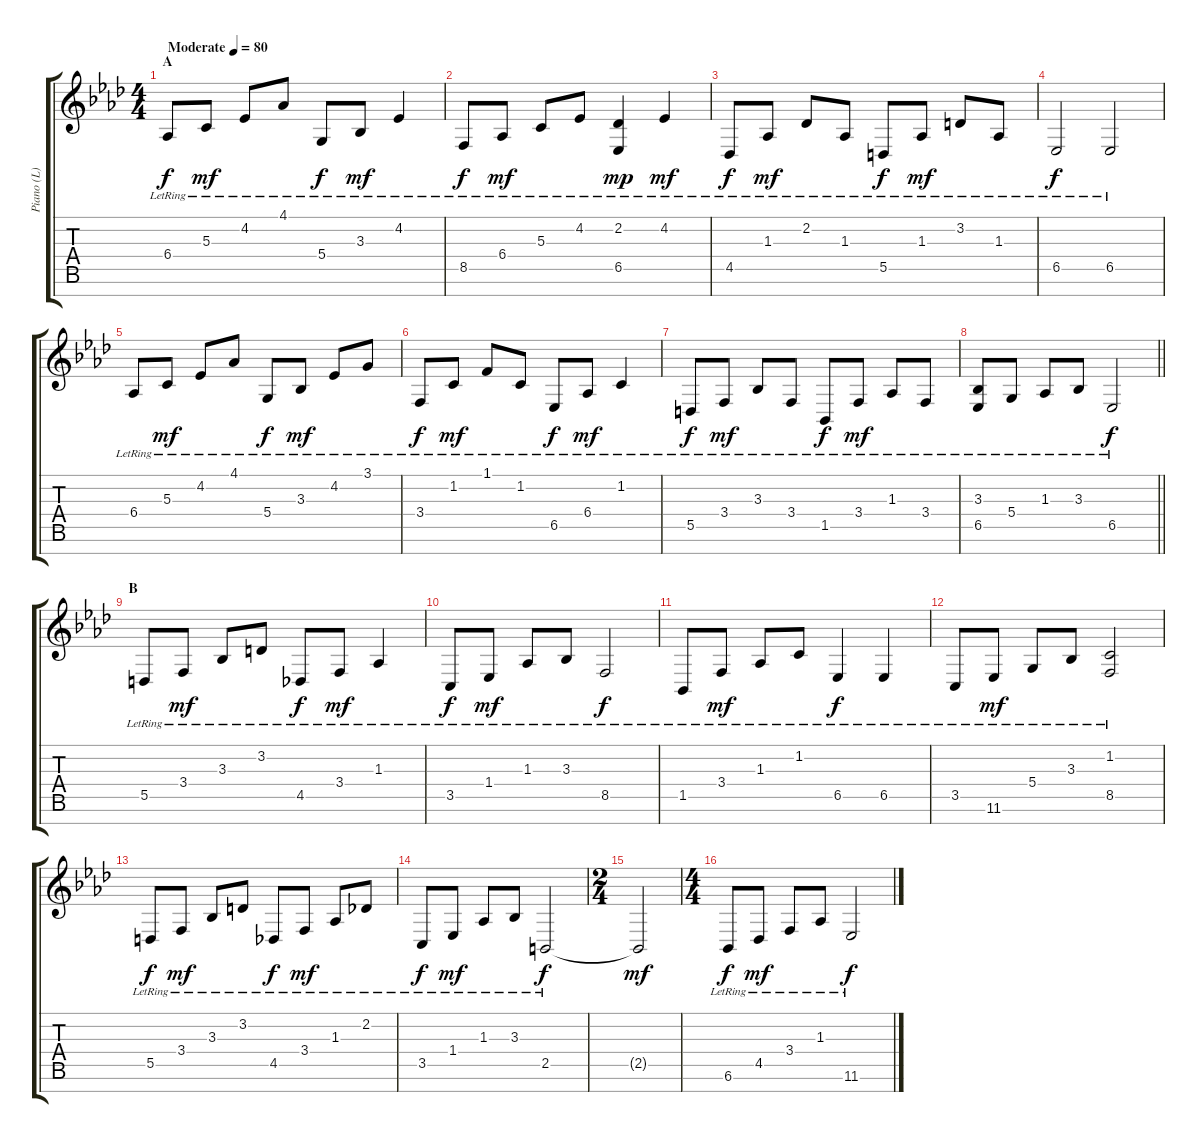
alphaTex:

\track ("Piano (L)" "Piano (L)") {instrument acousticgrandpiano}
\staff {score tabs}
\tuning (E4 B3 G3 D3 A2 E2 B1) {hide}
\ts (4 4)
\section ("" "A")
\tempo (80 "Moderate")
\clef g2
\ks ab
6.4{lr}.8{dy f instrument acousticgrandpiano} 5.3{lr}.8{dy mf} 4.2{lr}.8 4.1{lr}.8 5.4{lr}.8{dy f} 3.3{lr}.8{dy mf} 4.2{lr}.4 |
8.5{lr}.8{dy f} 6.4{lr}.8{dy mf} 5.3{lr}.8 4.2{lr}.8 (2.2 6.5{lr}).4{dy mp} 4.2{lr}.4{dy mf} |
4.5{lr}.8{dy f} 1.3{lr}.8{dy mf} 2.2{lr}.8 1.3{lr}.8 5.5{lr}.8{dy f} 1.3{lr}.8{dy mf} 3.2{lr}.8 1.3{lr}.8 |
6.5{lr}.2{dy f} 6.5{lr}.2 |
6.4{lr}.8 5.3{lr}.8{dy mf} 4.2{lr}.8 4.1{lr}.8 5.4{lr}.8{dy f} 3.3{lr}.8{dy mf} 4.2{lr}.8 3.1{lr}.8 |
3.4{lr}.8{dy f} 1.2{lr}.8{dy mf} 1.1{lr}.8 1.2{lr}.8 6.5{lr}.8{dy f} 6.4{lr}.8{dy mf} 1.2{lr}.4 |
5.5{lr}.8{dy f} 3.4{lr}.8{dy mf} 3.3{lr}.8 3.4{lr}.8 1.5{lr}.8{dy f} 3.4{lr}.8{dy mf} 1.3{lr}.8 3.4{lr}.8 |
\barLineRight lightlight
(3.3{lr} 6.5{lr}).8 5.4{lr}.8 1.3{lr}.8 3.3{lr}.8 6.5{lr}.2{dy f} |
\section ("" "B")
5.5{lr}.8 3.4{lr}.8{dy mf} 3.3{lr}.8 3.2{lr}.8 4.5{lr}.8{dy f} 3.4{lr}.8{dy mf} 1.3{lr}.4 |
3.5{lr}.8{dy f} 1.4{lr}.8{dy mf} 1.3{lr}.8 3.3{lr}.8 8.5{lr}.2{dy f} |
1.5{lr}.8 3.4{lr}.8{dy mf} 1.3{lr}.8 1.2{lr}.8 6.5{lr}.4{dy f} 6.5{lr}.4 |
3.5{lr}.8 11.6{lr}.8{dy mf} 5.4{lr}.8 3.3{lr}.8 (1.2{lr} 8.5{lr}).2 |
5.5{lr}.8{dy f} 3.4{lr}.8{dy mf} 3.3{lr}.8 3.2{lr}.8 4.5{lr}.8{dy f} 3.4{lr}.8{dy mf} 1.3{lr}.8 2.2{lr}.8 |
3.5{lr}.8{dy f} 1.4{lr}.8{dy mf} 1.3{lr}.8 3.3{lr}.8 2.5{lr}.2{dy f} |
\ts (2 4)
2.5{t}.2{dy mf} |
\ts (4 4)
6.6{lr}.8{dy f} 4.5{lr}.8{dy mf} 3.4{lr}.8 1.3{lr}.8 11.6{lr}.2{dy f}
